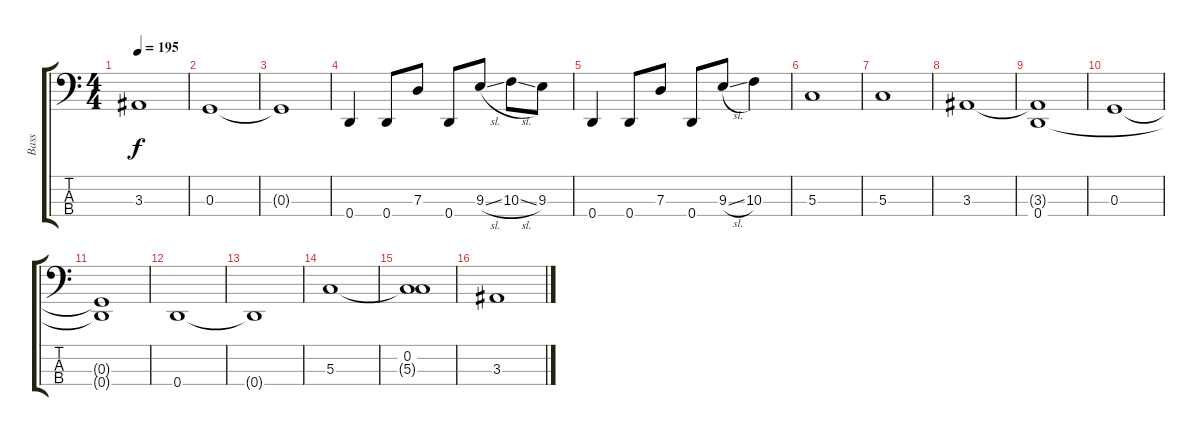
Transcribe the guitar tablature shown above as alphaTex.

\track ("Bass" "Bass") {instrument electricbasspick}
\staff {score tabs}
\tuning (F2 C2 G1 D1) {hide}
\ts (4 4)
\tempo 195
\clef f4
\ks c
3.3{t}.1{dy f} |
0.3.1 |
0.3{t}.1 |
0.4.4 0.4.8 7.3.8 0.4.8 9.3{sl}.8 10.3{sl}.8 9.3.8 |
0.4.4 0.4.8 7.3.8 0.4.8 9.3{sl}.8 10.3.4 |
5.3.1 |
5.3.1 |
3.3.1 |
(3.3{t} 0.4).1 |
0.3.1 |
(0.3{t} 0.4{t}).1 |
0.4.1 |
0.4{t}.1 |
5.3.1 |
(0.2 5.3{t}).1 |
3.3.1
